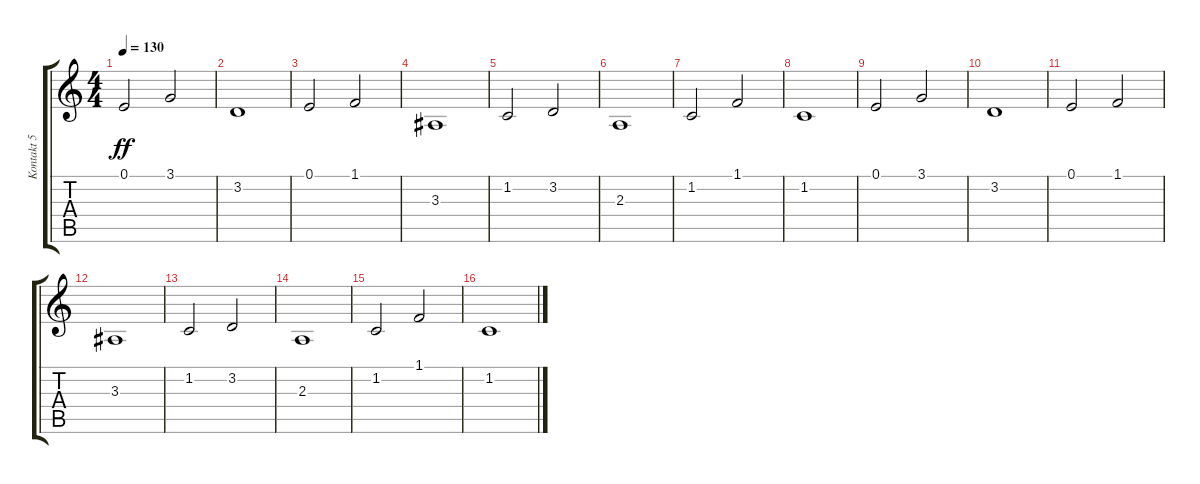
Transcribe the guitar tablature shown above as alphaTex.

\track ("Kontakt 5 #3 (MIDI)" "Kontakt 5 ") {instrument synthbrass2}
\staff {score tabs}
\tuning (E4 B3 G3 D3 A2 E2) {hide}
\ts (4 4)
\tempo 130
\clef g2
\ks c
0.1.2{dy ff} 3.1.2 |
3.2.1 |
0.1.2 1.1.2 |
3.3.1 |
1.2.2 3.2.2 |
2.3.1 |
1.2.2 1.1.2 |
1.2.1 |
0.1.2 3.1.2 |
3.2.1 |
0.1.2 1.1.2 |
3.3.1 |
1.2.2 3.2.2 |
2.3.1 |
1.2.2 1.1.2 |
1.2.1
